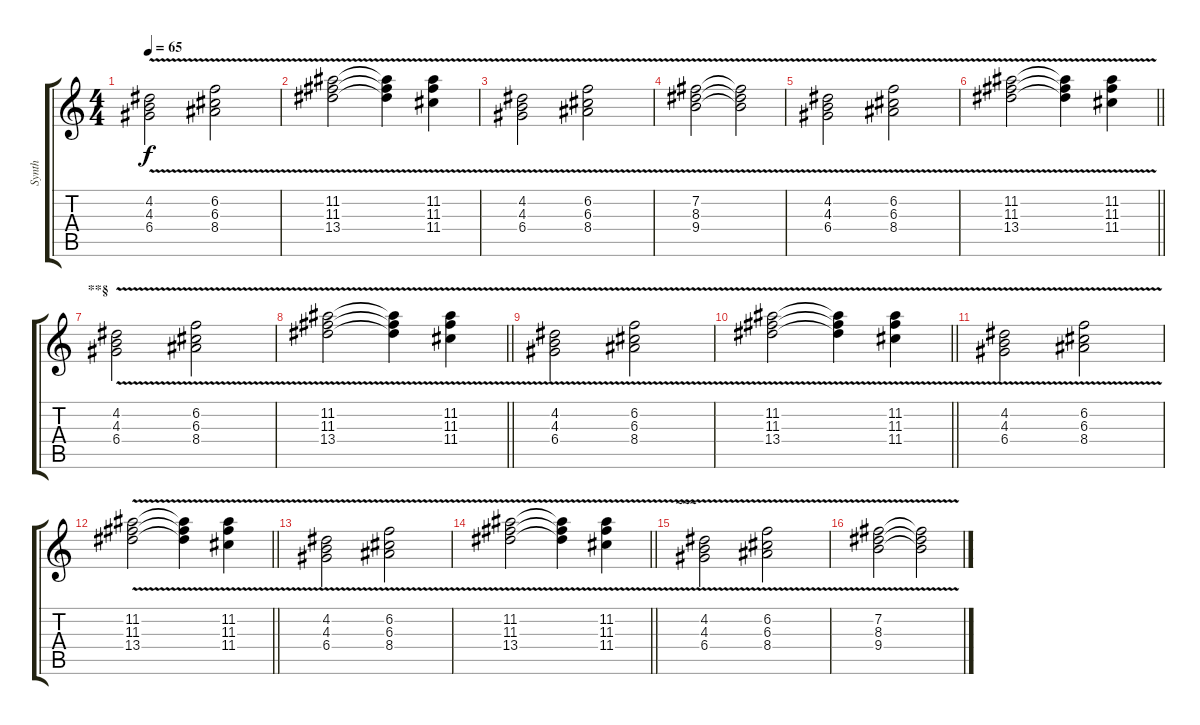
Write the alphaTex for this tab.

\track ("Synth" "Synth") {instrument lead2sawtooth}
\staff {score tabs}
\tuning (E5 B4 G4 D4 A3 E3) {hide}
\ts (4 4)
\tempo 65
\clef g2
\ks c
(4.2 4.3 6.4{v}).2{dy f} (6.2 6.3 8.4{v}).2 |
(11.2 11.3 13.4{v}).2 (11.2{t} 11.3{t} 13.4{t}).4 (11.2{v} 11.3{v} 11.4{v}).4 |
(4.2 4.3 6.4{v}).2 (6.2 6.3 8.4{v}).2 |
(7.2 8.3 9.4{v}).2 (7.2{t} 8.3{t} 9.4{t}).2 |
(4.2 4.3 6.4{v}).2 (6.2 6.3 8.4{v}).2 |
\barLineRight lightlight
(11.2 11.3 13.4{v}).2 (11.2{t} 11.3{t} 13.4{t}).4 (11.2{v} 11.3{v} 11.4{v}).4 |
\section ("" "**§")
(4.2 4.3 6.4{v}).2 (6.2 6.3 8.4{v}).2 |
\barLineRight lightlight
(11.2 11.3 13.4{v}).2 (11.2{t} 11.3{t} 13.4{t}).4 (11.2{v} 11.3{v} 11.4{v}).4 |
(4.2 4.3 6.4{v}).2 (6.2 6.3 8.4{v}).2 |
\barLineRight lightlight
(11.2 11.3 13.4{v}).2 (11.2{t} 11.3{t} 13.4{t}).4 (11.2{v} 11.3{v} 11.4{v}).4 |
(4.2 4.3 6.4{v}).2 (6.2 6.3 8.4{v}).2 |
\barLineRight lightlight
(11.2 11.3 13.4{v}).2 (11.2{t} 11.3{t} 13.4{t}).4 (11.2{v} 11.3{v} 11.4{v}).4 |
(4.2 4.3 6.4{v}).2 (6.2 6.3 8.4{v}).2 |
\barLineRight lightlight
(11.2 11.3 13.4{v}).2 (11.2{t} 11.3{t} 13.4{t}).4 (11.2{v} 11.3{v} 11.4{v}).4 |
\section ("" "~~~")
(4.2 4.3 6.4{v}).2 (6.2 6.3 8.4{v}).2 |
(7.2 8.3 9.4{v}).2 (7.2{t} 8.3{t} 9.4{t}).2
